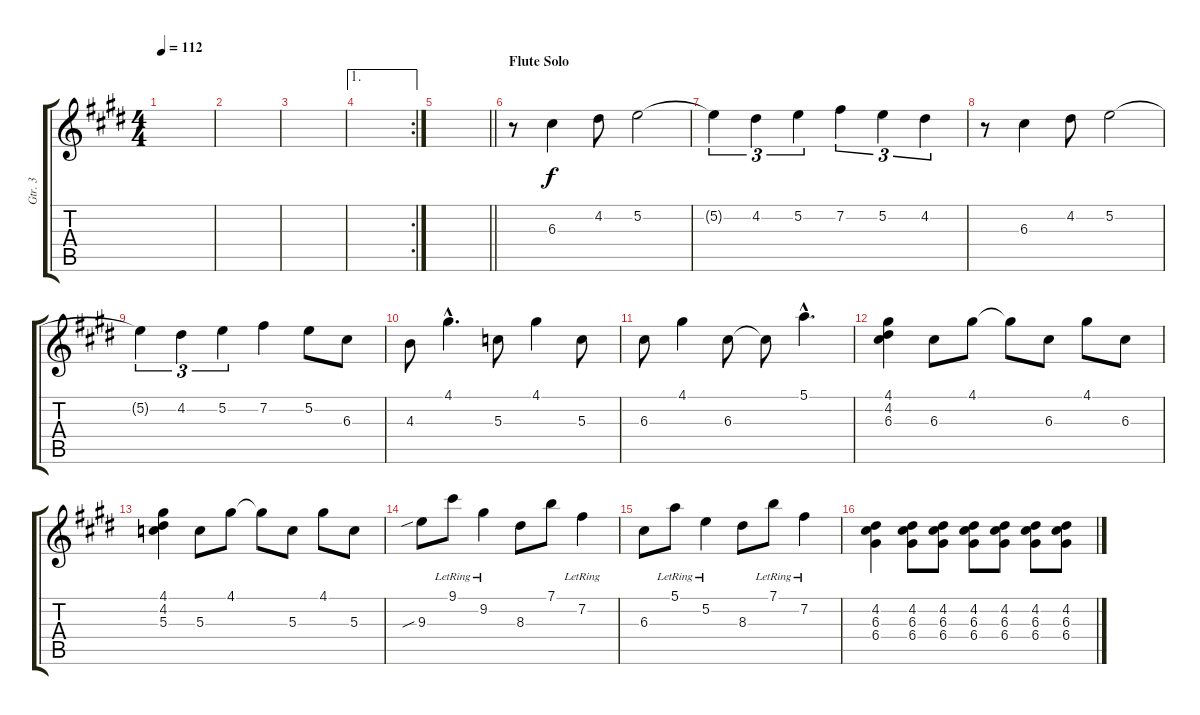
\track ("Gtr. 3" "Gtr. 3") {instrument electricguitarclean}
\staff {score tabs}
\tuning (E4 B3 G3 D3 A2 E2) {hide}
\ts (4 4)
\tempo 112
\clef g2
\ks e
|
|
|
\ae 1
\rc 2
|
\barLineRight lightlight
|
\section ("" "Flute Solo")
r.8 6.3.4 4.2.8 5.2.2 |
5.2{t}.4{tu (3 2)} 4.2.4{tu (3 2)} 5.2.4{tu (3 2)} 7.2.4{tu (3 2)} 5.2.4{tu (3 2)} 4.2.4{tu (3 2)} |
r.8 6.3.4 4.2.8 5.2.2 |
5.2{t}.4{tu (3 2)} 4.2.4{tu (3 2)} 5.2.4{tu (3 2)} 7.2.4 5.2.8 6.3.8 |
4.3.8 4.1{hac}.4{d} 5.3.8 4.1.4 5.3.8 |
6.3.8 4.1.4 6.3.8 6.3{t}.8 5.1{hac}.4{d} |
(4.1 4.2 6.3).4 6.3.8 4.1.8 4.1{t}.8 6.3.8 4.1.8 6.3.8 |
(4.1 4.2 5.3).4 5.3.8 4.1.8 4.1{t}.8 5.3.8 4.1.8 5.3.8 |
9.3{sib}.8 9.1{lr}.8 9.2{lr}.4 8.3.8 7.1.8 7.2{lr}.4 |
6.3.8 5.1{lr}.8 5.2{lr}.4 8.3.8 7.1{lr}.8 7.2{lr}.4 |
(4.2 6.3 6.4).4 (4.2 6.3 6.4).8 (4.2 6.3 6.4).8 (4.2 6.3 6.4).8 (4.2 6.3 6.4).8 (4.2 6.3 6.4).8 (4.2 6.3 6.4).8
